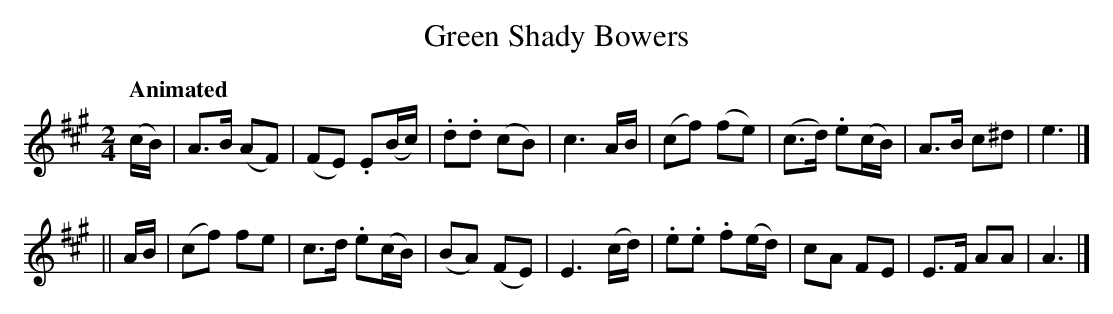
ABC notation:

X:1
T: Green Shady Bowers
Q: "Animated"
M: 2/4
L: 1/8
K:A
(c/B/) \
| A>B (AF) | (FE) .E(B/c/)  | .d.d (cB) | c3 A/B/ \
| (cf) (fe) | (c>d) .e(c/B/) | A>B c^d | e3 |]
|| A/B/ \
| (cf) fe | c>d .e(c/B/) | (BA) (FE) | E3 (c/d/) \
| .e.e .f(e/d/) | cA FE | E>F AA | A3 |]
